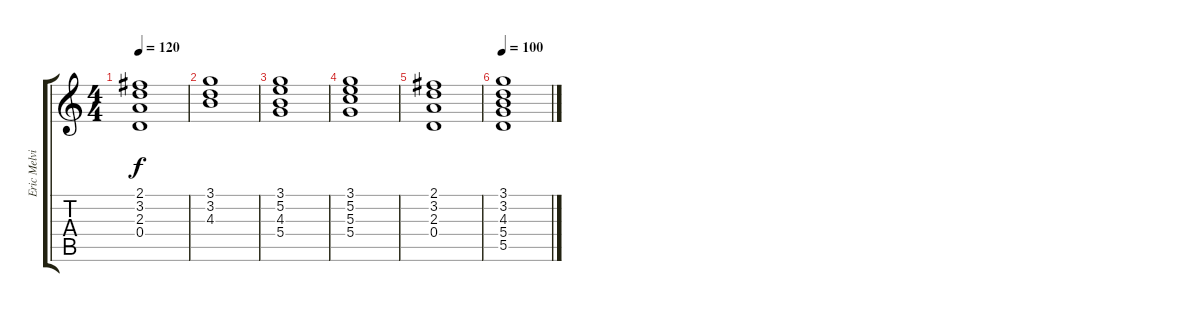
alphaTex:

\track ("Eric Melvin" "Eric Melvi") {instrument electricguitarclean}
\staff {score tabs}
\tuning (E4 B3 G3 D3 A2 E2) {hide}
\ts (4 4)
\tempo 120
\clef g2
\ks c
(2.1 3.2 2.3 0.4).1{dy f} |
(3.1 3.2 4.3).1 |
(3.1 5.2 4.3 5.4).1 |
(3.1 5.2 5.3 5.4).1 |
(2.1 3.2 2.3 0.4).1 |
\tempo 100
(3.1 3.2 4.3 5.4 5.5).1
